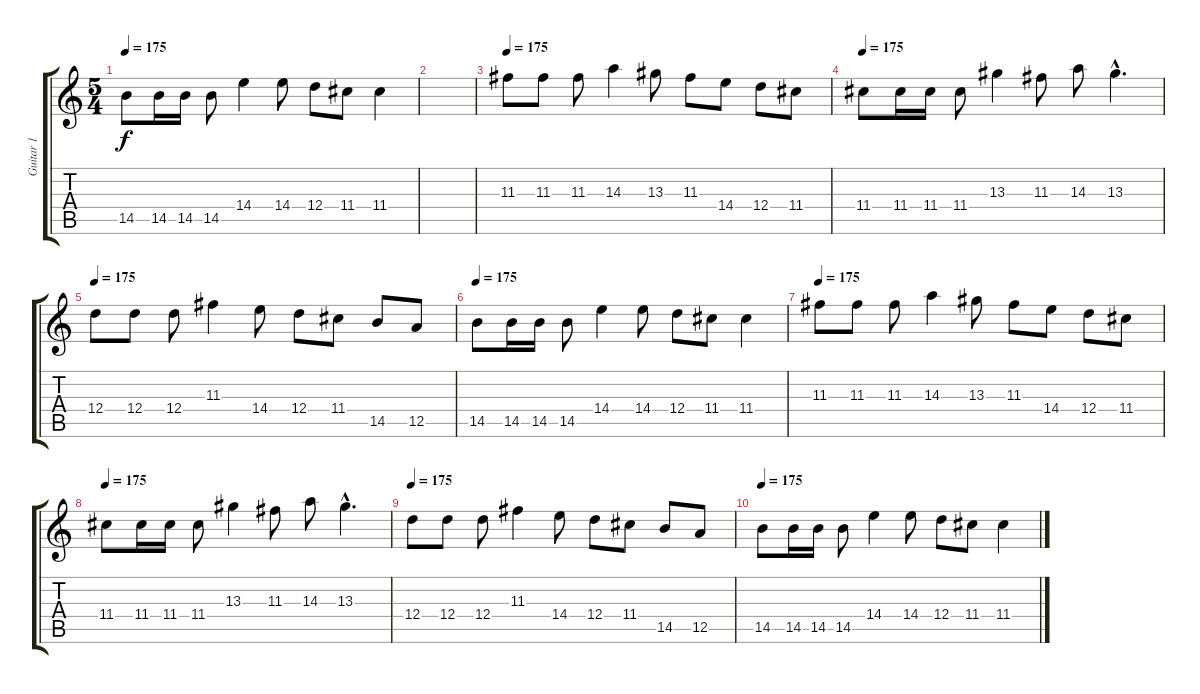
\track ("Guitar 1" "Guitar 1") {instrument distortionguitar}
\staff {score tabs}
\tuning (E4 B3 G3 D3 A2 D2) {hide}
\ts (5 4)
\tempo 175
\clef g2
\ks c
14.5.8{dy f} 14.5.16 14.5.16 14.5.8 14.4.4 14.4.8 12.4.8 11.4.8 11.4.4 |
|
\tempo 175
11.3.8 11.3.8 11.3.8 14.3.4 13.3.8 11.3.8 14.4.8 12.4.8 11.4.8 |
\tempo 175
11.4.8 11.4.16 11.4.16 11.4.8 13.3.4 11.3.8 14.3.8 13.3{hac}.4{d} |
\tempo 175
12.4.8 12.4.8 12.4.8 11.3.4 14.4.8 12.4.8 11.4.8 14.5.8 12.5.8 |
\tempo 175
14.5.8 14.5.16 14.5.16 14.5.8 14.4.4 14.4.8 12.4.8 11.4.8 11.4.4 |
\tempo 175
11.3.8 11.3.8 11.3.8 14.3.4 13.3.8 11.3.8 14.4.8 12.4.8 11.4.8 |
\tempo 175
11.4.8 11.4.16 11.4.16 11.4.8 13.3.4 11.3.8 14.3.8 13.3{hac}.4{d} |
\tempo 175
12.4.8 12.4.8 12.4.8 11.3.4 14.4.8 12.4.8 11.4.8 14.5.8 12.5.8 |
\tempo 175
14.5.8 14.5.16 14.5.16 14.5.8 14.4.4 14.4.8 12.4.8 11.4.8 11.4.4
